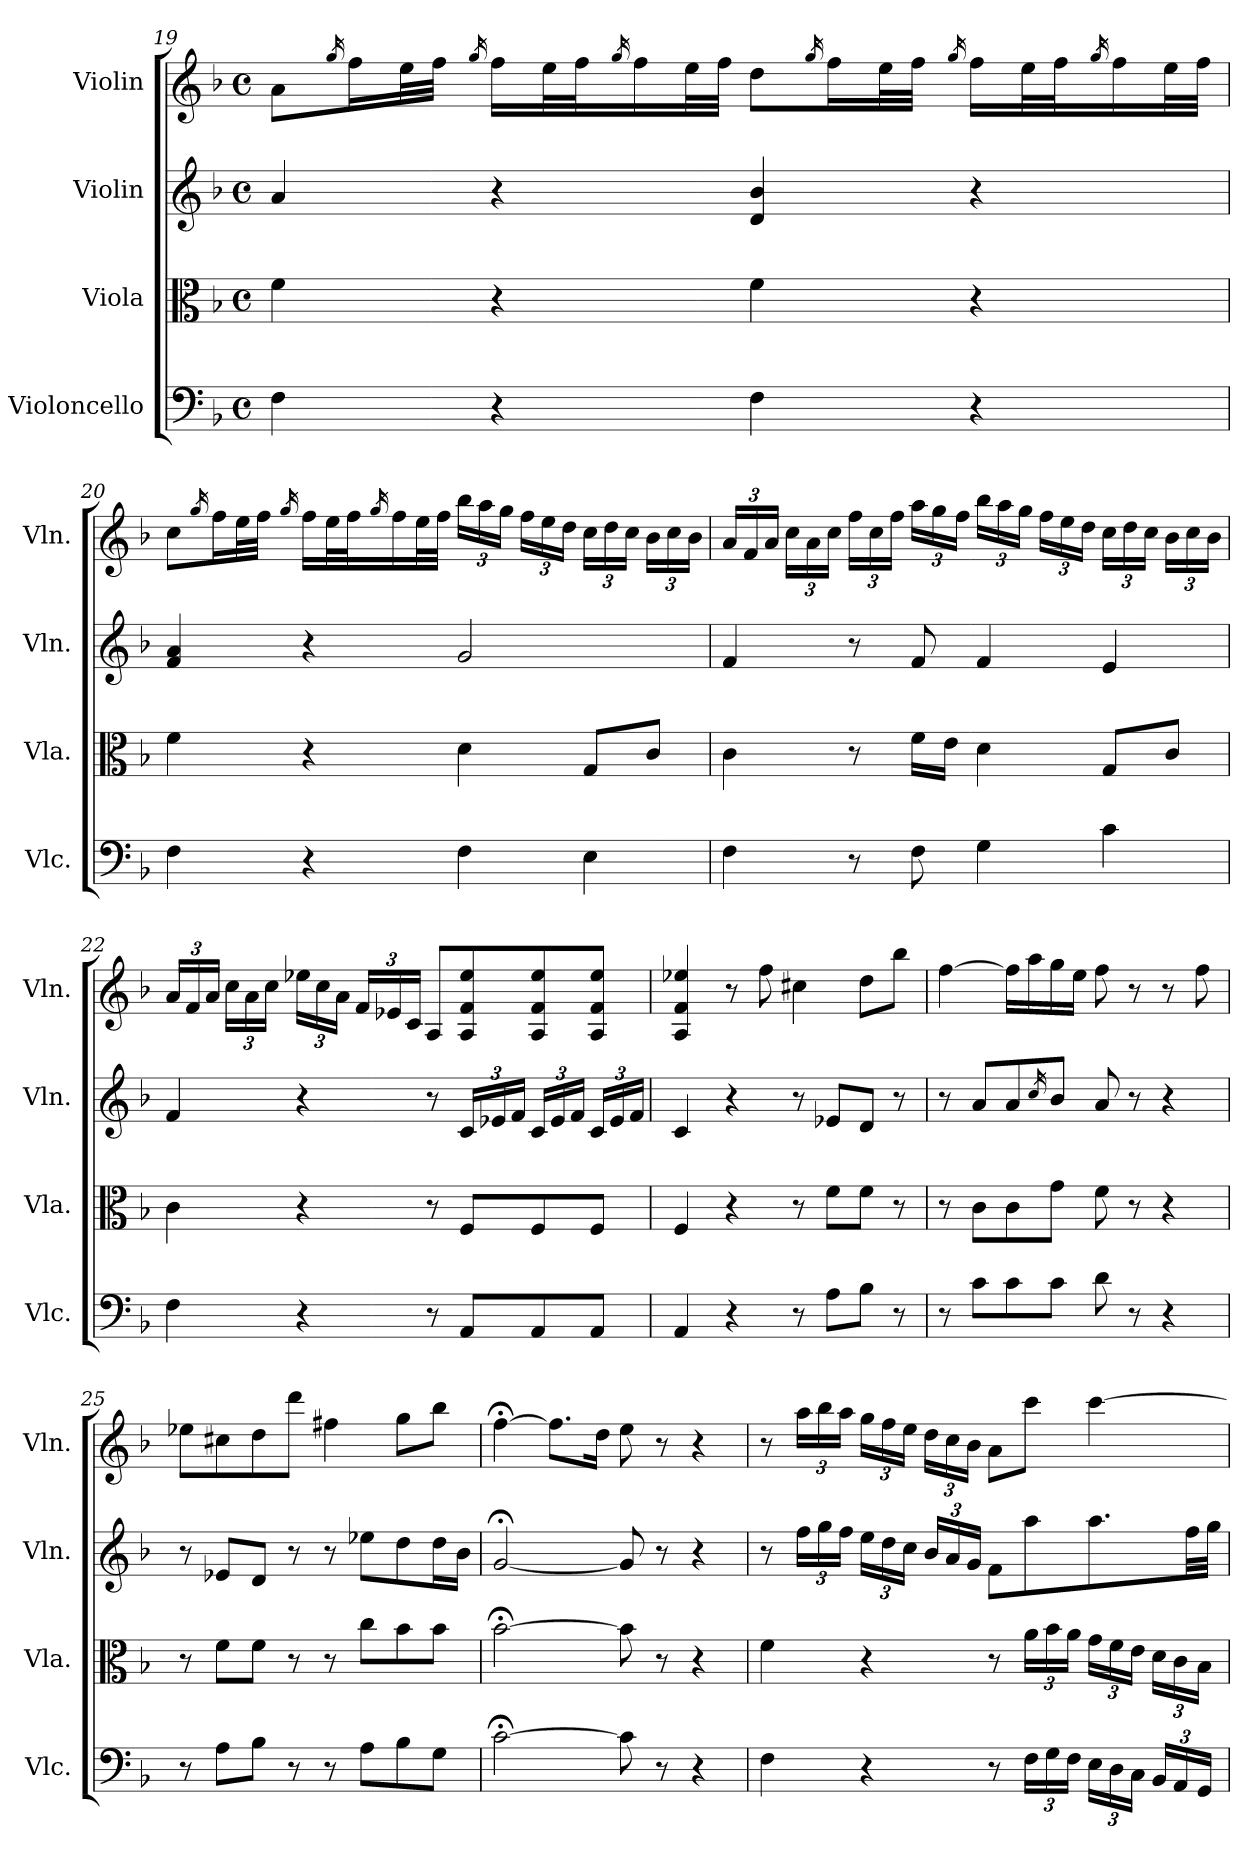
**kern	**kern	**kern	**kern
*part4	*part3	*part2	*part1
*staff4	*staff3	*staff2	*staff1
*I"Violoncello	*I"Viola	*I"Violin	*I"Violin
*I'Vlc.	*I'Vla.	*I'Vln.	*I'Vln.
*clefF4	*clefC3	*clefG2	*clefG2
*k[b-]	*k[b-]	*k[b-]	*k[b-]
*F:	*F:	*F:	*F:
*M4/4	*M4/4	*M4/4	*M4/4
*met(c)	*met(c)	*met(c)	*met(c)
=19	=19	=19	=19
4F\	4f\	4a/	8a\L
.	.	.	16qgg/
.	.	.	16ff\L
.	.	.	32ee\L
.	.	.	32ff\JJJ
.	.	.	16qgg/
4r	4r	4r	16ff\LL
.	.	.	32ee\L
.	.	.	32ff\J
.	.	.	16qgg/
.	.	.	16ff\
.	.	.	32ee\L
.	.	.	32ff\JJJ
4F\	4f\	4d/ 4b-/	8dd\L
.	.	.	16qgg/
.	.	.	16ff\L
.	.	.	32ee\L
.	.	.	32ff\JJJ
.	.	.	16qgg/
4r	4r	4r	16ff\LL
.	.	.	32ee\L
.	.	.	32ff\J
.	.	.	16qgg/
.	.	.	16ff\
.	.	.	32ee\L
.	.	.	32ff\JJJ
=20	=20	=20	=20
4F\	4f\	4f/ 4a/	8cc\L
.	.	.	16qgg/
.	.	.	16ff\L
.	.	.	32ee\L
.	.	.	32ff\JJJ
.	.	.	16qgg/
4r	4r	4r	16ff\LL
.	.	.	32ee\L
.	.	.	32ff\J
.	.	.	16qgg/
.	.	.	16ff\
.	.	.	32ee\L
.	.	.	32ff\JJJ
*	*	*	*Xbrackettup
4F\	4d\	2g/	24bb-\LL
.	.	.	24aa\
.	.	.	24gg\JJ
.	.	.	24ff\LL
.	.	.	24ee\
.	.	.	24dd\JJ
4E\	8G/L	.	24cc\LL
.	.	.	24dd\
.	.	.	24cc\JJ
.	8c/J	.	24b-\LL
.	.	.	24cc\
.	.	.	24b-\JJ
=21	=21	=21	=21
4F\	4c\	4f/	24a/LL
.	.	.	24f/
.	.	.	24a/JJ
.	.	.	24cc\LL
.	.	.	24a\
.	.	.	24cc\JJ
8r	8r	8r	24ff\LL
.	.	.	24cc\
.	.	.	24ff\JJ
8F\	16f\LL	8f/	24aa\LL
.	.	.	24gg\
.	16e\JJ	.	.
.	.	.	24ff\JJ
4G\	4d\	4f/	24bb-\LL
.	.	.	24aa\
.	.	.	24gg\JJ
.	.	.	24ff\LL
.	.	.	24ee\
.	.	.	24dd\JJ
4c\	8G/L	4e/	24cc\LL
.	.	.	24dd\
.	.	.	24cc\JJ
.	8c/J	.	24b-\LL
.	.	.	24cc\
.	.	.	24b-\JJ
=22	=22	=22	=22
4F\	4c\	4f/	24a/LL
.	.	.	24f/
.	.	.	24a/JJ
.	.	.	24cc\LL
.	.	.	24a\
.	.	.	24cc\JJ
4r	4r	4r	24ee-X\LL
.	.	.	24cc\
.	.	.	24a\JJ
.	.	.	24f/LL
.	.	.	24e-X/
.	.	.	24c/JJ
8r	8r	8r	8A/L
*	*	*Xbrackettup	*
8AA/L	8F/L	24c/LL	8A/ 8f/ 8ee-/
.	.	24e-X/	.
.	.	24f/JJ	.
8AA/	8F/	24c/LL	8A/ 8f/ 8ee-/
.	.	24e-/	.
.	.	24f/JJ	.
8AA/J	8F/J	24c/LL	8A/ 8f/ 8ee-/J
.	.	24e-/	.
.	.	24f/JJ	.
=23	=23	=23	=23
4AA/	4F/	4c/	4A/ 4f/ 4ee-X/
4r	4r	4r	8r
.	.	.	8ff\
8r	8r	8r	4cc#X\
8A\L	8f\L	8e-X/L	.
8B-\J	8f\J	8d/J	8dd\L
8r	8r	8r	8bb-\J
=24	=24	=24	=24
8r	8r	8r	[4ff\
8c\L	8c\L	8a/L	.
8c\	8c\	8a/	16ff\LL]
.	.	.	16aa\
.	.	16qcc/	.
8c\J	8g\J	8b-/J	16gg\
.	.	.	16ee\JJ
8d\	8f\	8a/	8ff\
8r	8r	8r	8r
4r	4r	4r	8r
.	.	.	8ff\
=25	=25	=25	=25
8r	8r	8r	8ee-X\L
8A\L	8f\L	8e-X/L	8cc#X\
8B-\J	8f\J	8d/J	8dd\
8r	8r	8r	8ddd\J
8r	8r	8r	4ff#X\
8A\L	8cc\L	8ee-X\L	.
8B-\	8b-\	8dd\	8gg\L
8G\J	8b-\J	16dd\L	8bb-\J
.	.	16b-\JJ	.
=26	=26	=26	=26
[2c;<\	[2b-;<\	[2g;</	[4ff;<\
.	.	.	8.ff\L]
.	.	.	16dd\Jk
8c\]	8b-\]	8g/]	8ee\
8r	8r	8r	8r
4r	4r	4r	4r
=27	=27	=27	=27
4F\	4f\	8r	8r
.	.	24ff\LL	24aa\LL
.	.	24gg\	24bb-\
.	.	24ff\JJ	24aa\JJ
4r	4r	24ee\LL	24gg\LL
.	.	24dd\	24ff\
.	.	24cc\JJ	24ee\JJ
.	.	24b-/LL	24dd\LL
.	.	24a/	24cc\
.	.	24g/JJ	24b-\JJ
8r	8r	8f\L	8a\L
*Xbrackettup	*Xbrackettup	*	*
24F\LL	24a\LL	8aa\	8ccc\J
24G\	24b-\	.	.
24F\JJ	24a\JJ	.	.
24E\LL	24g\LL	8.aa\	[4ccc\
24D\	24f\	.	.
24C\JJ	24e\JJ	.	.
24BB-/LL	24d\LL	.	.
24AA/	24c\	.	.
.	.	32ff\LL	.
24GG/JJ	24B-\JJ	.	.
.	.	32gg\JJJ	.
=	=	=	=
*-	*-	*-	*-
